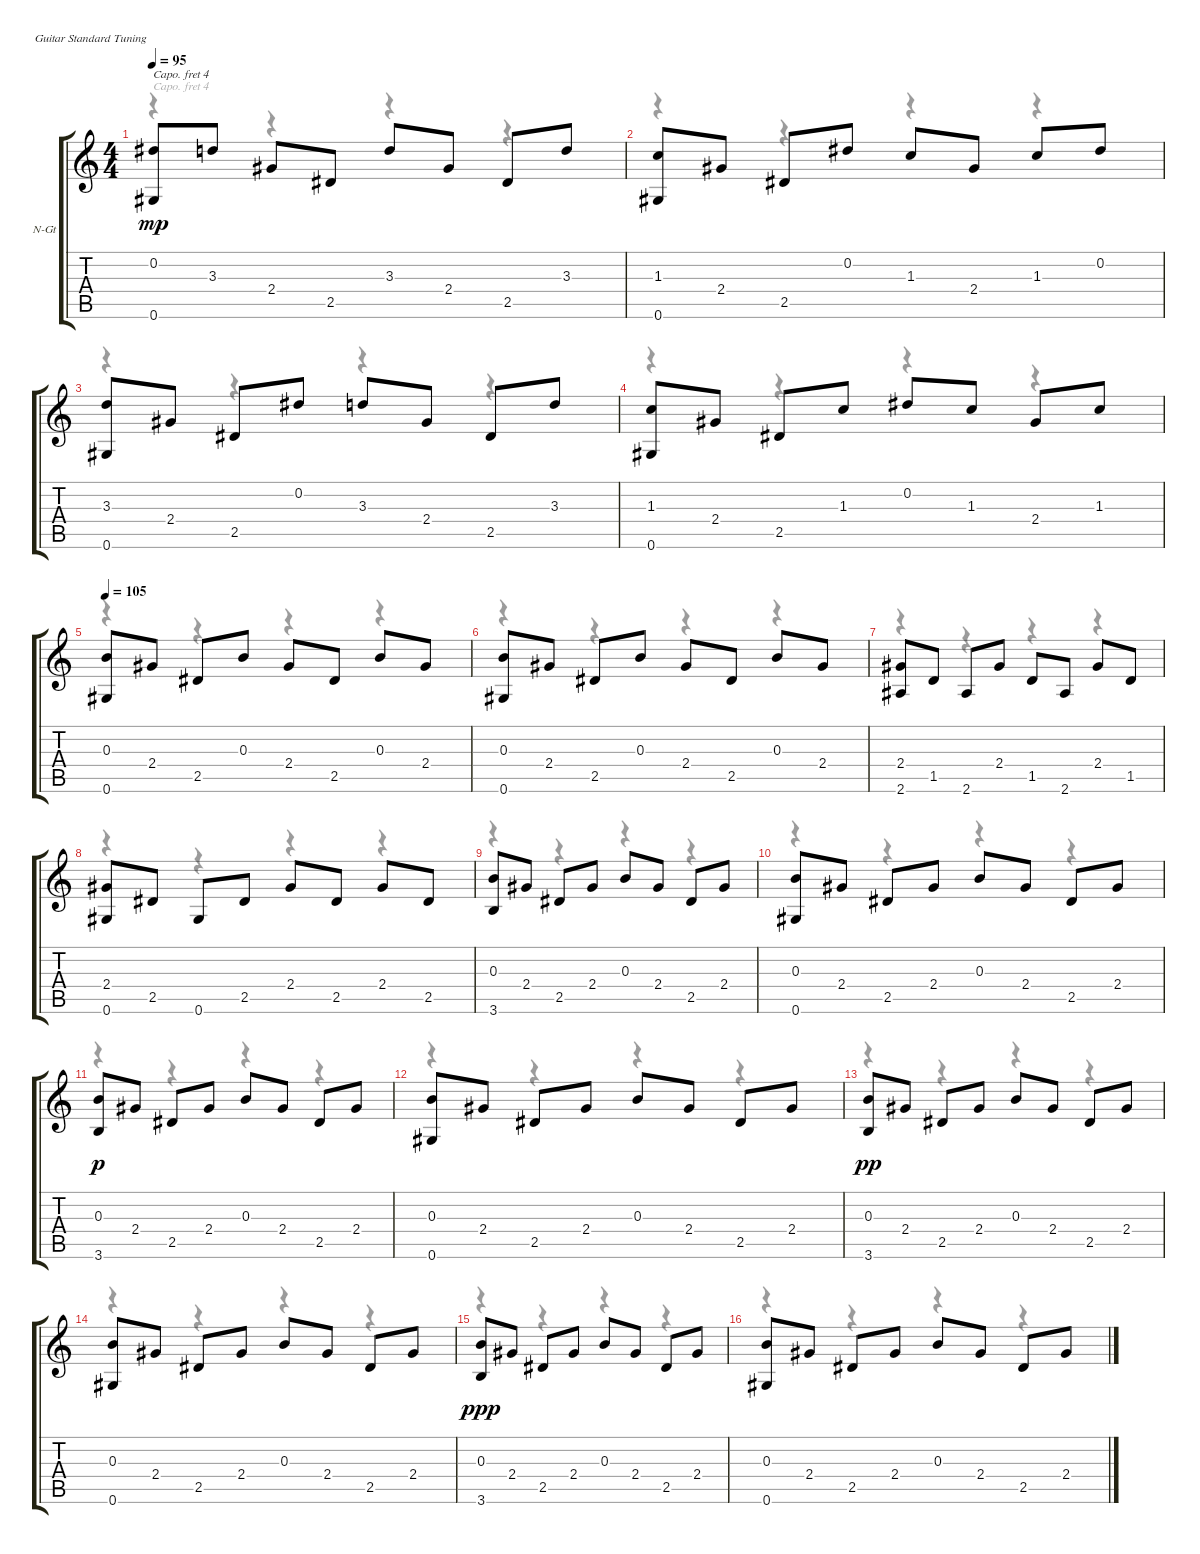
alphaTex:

\bracketExtendMode groupsimilarinstruments
\firstSystemTrackNameOrientation horizontal
\otherSystemsTrackNameOrientation horizontal
\track ("Track 1" "N-Gt") {instrument acousticguitarnylon}
\staff {score tabs}
\capo 4
\tuning (E4 B3 G3 D3 A2 E2)
\voice
\ts (4 4)
\tempo 95
\clef g2
\ks c
(0.2 0.6).8{dy mp} 3.3.8 2.4.8 2.5.8 3.3.8 2.4.8 2.5.8 3.3.8 |
(1.3 0.6).8 2.4.8 2.5.8 0.2.8 1.3.8 2.4.8 1.3.8 0.2.8 |
(3.3 0.6).8 2.4.8 2.5.8 0.2.8 3.3.8 2.4.8 2.5.8 3.3.8 |
(1.3 0.6).8 2.4.8 2.5.8 1.3.8 0.2.8 1.3.8 2.4.8 1.3.8 |
\tempo 105
(0.3 0.6).8 2.4.8 2.5.8 0.3.8 2.4.8 2.5.8 0.3.8 2.4.8 |
(0.3 0.6).8 2.4.8 2.5.8 0.3.8 2.4.8 2.5.8 0.3.8 2.4.8 |
(2.4 2.6).8 1.5.8 2.6.8 2.4.8 1.5.8 2.6.8 2.4.8 1.5.8 |
(2.4 0.6).8 2.5.8 0.6.8 2.5.8 2.4.8 2.5.8 2.4.8 2.5.8 |
(0.3 3.6).8 2.4.8 2.5.8 2.4.8 0.3.8 2.4.8 2.5.8 2.4.8 |
(0.3 0.6).8 2.4.8 2.5.8 2.4.8 0.3.8 2.4.8 2.5.8 2.4.8 |
(0.3 3.6).8{dy p} 2.4.8 2.5.8 2.4.8 0.3.8 2.4.8 2.5.8 2.4.8 |
(0.3 0.6).8 2.4.8 2.5.8 2.4.8 0.3.8 2.4.8 2.5.8 2.4.8 |
(0.3 3.6).8{dy pp} 2.4.8 2.5.8 2.4.8 0.3.8 2.4.8 2.5.8 2.4.8 |
(0.3 0.6).8 2.4.8 2.5.8 2.4.8 0.3.8 2.4.8 2.5.8 2.4.8 |
(0.3 3.6).8{dy ppp} 2.4.8 2.5.8 2.4.8 0.3.8 2.4.8 2.5.8 2.4.8 |
(0.3 0.6).8 2.4.8 2.5.8 2.4.8 0.3.8 2.4.8 2.5.8 2.4.8
\voice
\clef g2
\ottava regular
\simile none
\ks c
r.4{dy mf} r.4 r.4 r.4 |
r.4 r.4 r.4 r.4 |
r.4 r.4 r.4 r.4 |
r.4 r.4 r.4 r.4 |
r.4 r.4 r.4 r.4 |
r.4 r.4 r.4 r.4 |
r.4 r.4 r.4 r.4 |
r.4 r.4 r.4 r.4 |
r.4 r.4 r.4 r.4 |
r.4 r.4 r.4 r.4 |
r.4 r.4 r.4 r.4 |
r.4 r.4 r.4 r.4 |
r.4 r.4 r.4 r.4 |
r.4 r.4 r.4 r.4 |
r.4 r.4 r.4 r.4 |
r.4 r.4 r.4 r.4
